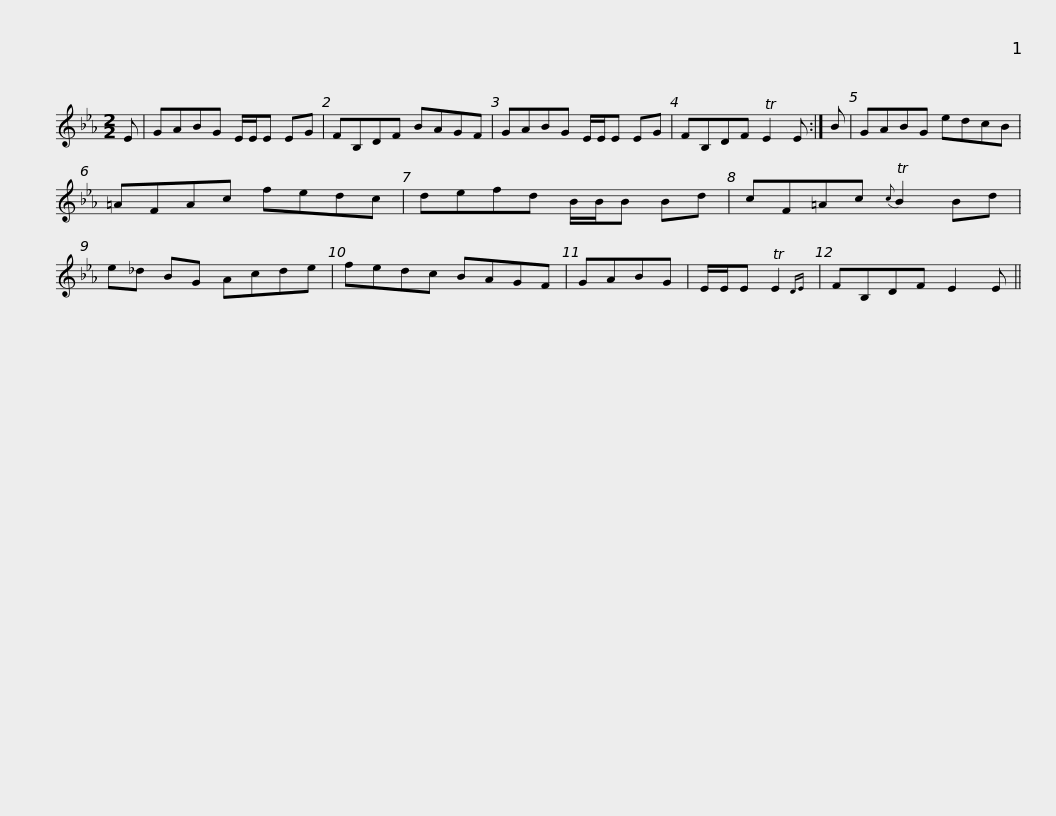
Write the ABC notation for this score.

X:1
L:1/8
M:2/2
I:linebreak $
K:Eb
V:1 treble
V:1
 E | GABG E/E/E EG | FB,DF BAGF | GABG E/E/E EG | FB,DF TE2 E :| %5
 B |$ GABG edcB | =AFAc fedc | defd B/B/B Bd | cF=Ac{c} TB2 Bd | %10
 e_d BG Acde |$ fedc BAGF | GABG | E/E/E TE2{DE} | FB,DF E2 E || %15
